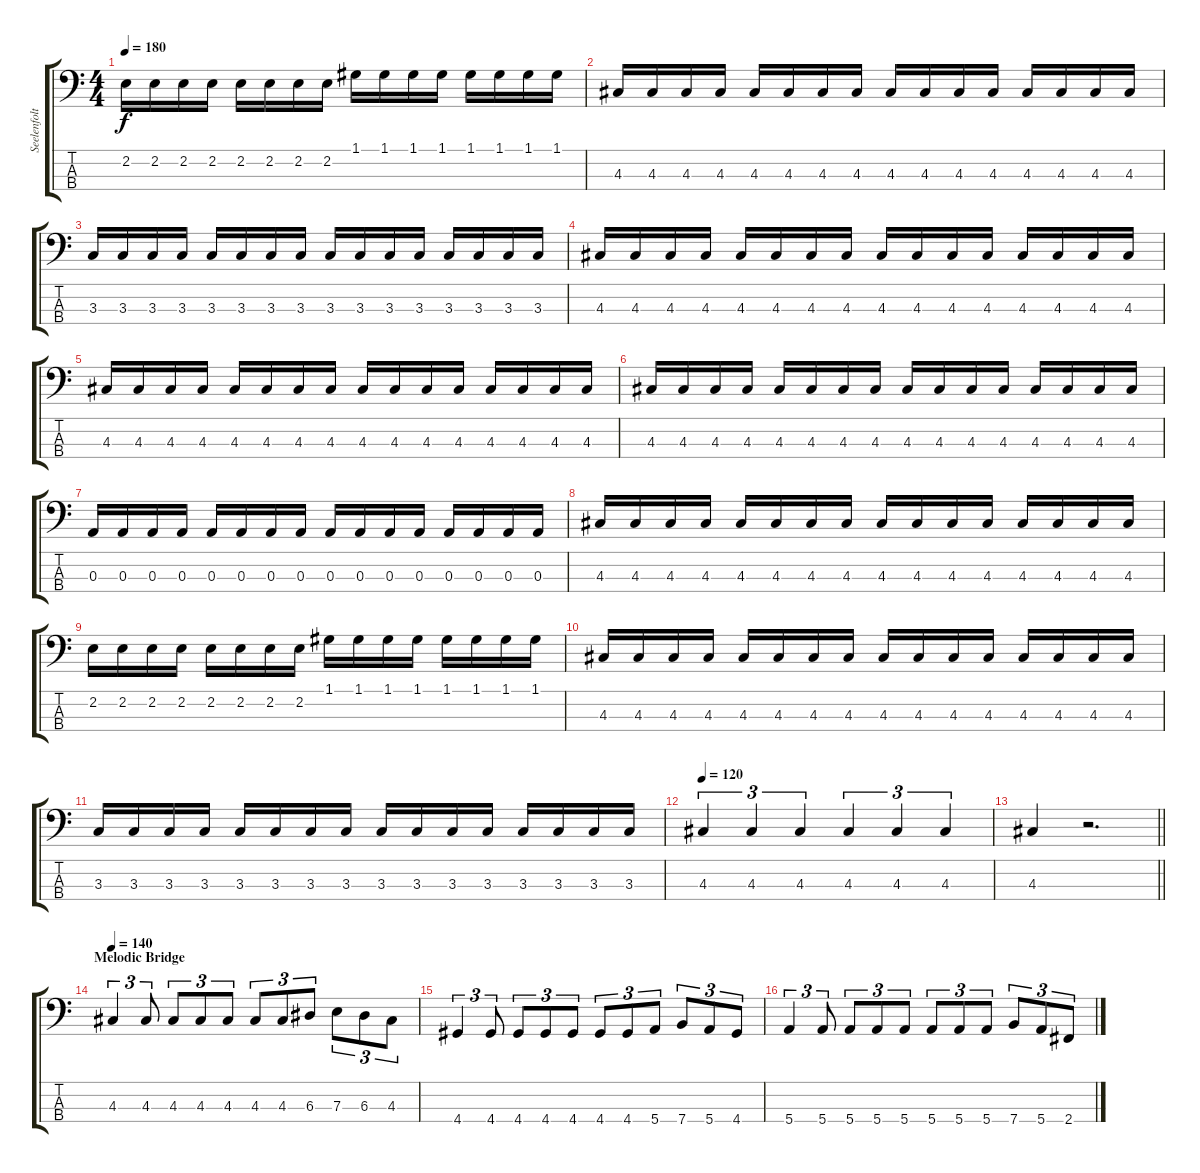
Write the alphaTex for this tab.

\track ("Seelenfolter (Bass)" "Seelenfolt") {instrument electricbasspick}
\staff {score tabs}
\tuning (G2 D2 A1 E1) {hide}
\ts (4 4)
\tempo 180
\clef f4
\ks c
2.2.16{dy f} 2.2.16 2.2.16 2.2.16 2.2.16 2.2.16 2.2.16 2.2.16 1.1.16 1.1.16 1.1.16 1.1.16 1.1.16 1.1.16 1.1.16 1.1.16 |
4.3.16 4.3.16 4.3.16 4.3.16 4.3.16 4.3.16 4.3.16 4.3.16 4.3.16 4.3.16 4.3.16 4.3.16 4.3.16 4.3.16 4.3.16 4.3.16 |
3.3.16 3.3.16 3.3.16 3.3.16 3.3.16 3.3.16 3.3.16 3.3.16 3.3.16 3.3.16 3.3.16 3.3.16 3.3.16 3.3.16 3.3.16 3.3.16 |
4.3.16 4.3.16 4.3.16 4.3.16 4.3.16 4.3.16 4.3.16 4.3.16 4.3.16 4.3.16 4.3.16 4.3.16 4.3.16 4.3.16 4.3.16 4.3.16 |
4.3.16 4.3.16 4.3.16 4.3.16 4.3.16 4.3.16 4.3.16 4.3.16 4.3.16 4.3.16 4.3.16 4.3.16 4.3.16 4.3.16 4.3.16 4.3.16 |
4.3.16 4.3.16 4.3.16 4.3.16 4.3.16 4.3.16 4.3.16 4.3.16 4.3.16 4.3.16 4.3.16 4.3.16 4.3.16 4.3.16 4.3.16 4.3.16 |
0.3.16 0.3.16 0.3.16 0.3.16 0.3.16 0.3.16 0.3.16 0.3.16 0.3.16 0.3.16 0.3.16 0.3.16 0.3.16 0.3.16 0.3.16 0.3.16 |
4.3.16 4.3.16 4.3.16 4.3.16 4.3.16 4.3.16 4.3.16 4.3.16 4.3.16 4.3.16 4.3.16 4.3.16 4.3.16 4.3.16 4.3.16 4.3.16 |
2.2.16 2.2.16 2.2.16 2.2.16 2.2.16 2.2.16 2.2.16 2.2.16 1.1.16 1.1.16 1.1.16 1.1.16 1.1.16 1.1.16 1.1.16 1.1.16 |
4.3.16 4.3.16 4.3.16 4.3.16 4.3.16 4.3.16 4.3.16 4.3.16 4.3.16 4.3.16 4.3.16 4.3.16 4.3.16 4.3.16 4.3.16 4.3.16 |
3.3.16 3.3.16 3.3.16 3.3.16 3.3.16 3.3.16 3.3.16 3.3.16 3.3.16 3.3.16 3.3.16 3.3.16 3.3.16 3.3.16 3.3.16 3.3.16 |
\tempo 120
4.3.4{tu (3 2)} 4.3.4{tu (3 2)} 4.3.4{tu (3 2)} 4.3.4{tu (3 2)} 4.3.4{tu (3 2)} 4.3.4{tu (3 2)} |
\barLineRight lightlight
4.3.4 r.2{d} |
\section ("" "Melodic Bridge")
\tempo 140
4.3.4{tu (3 2)} 4.3.8{tu (3 2)} 4.3.8{tu (3 2)} 4.3.8{tu (3 2)} 4.3.8{tu (3 2)} 4.3.8{tu (3 2)} 4.3.8{tu (3 2)} 6.3.8{tu (3 2)} 7.3.8{tu (3 2)} 6.3.8{tu (3 2)} 4.3.8{tu (3 2)} |
4.4.4{tu (3 2)} 4.4.8{tu (3 2)} 4.4.8{tu (3 2)} 4.4.8{tu (3 2)} 4.4.8{tu (3 2)} 4.4.8{tu (3 2)} 4.4.8{tu (3 2)} 5.4.8{tu (3 2)} 7.4.8{tu (3 2)} 5.4.8{tu (3 2)} 4.4.8{tu (3 2)} |
5.4.4{tu (3 2)} 5.4.8{tu (3 2)} 5.4.8{tu (3 2)} 5.4.8{tu (3 2)} 5.4.8{tu (3 2)} 5.4.8{tu (3 2)} 5.4.8{tu (3 2)} 5.4.8{tu (3 2)} 7.4.8{tu (3 2)} 5.4.8{tu (3 2)} 2.4.8{tu (3 2)}
